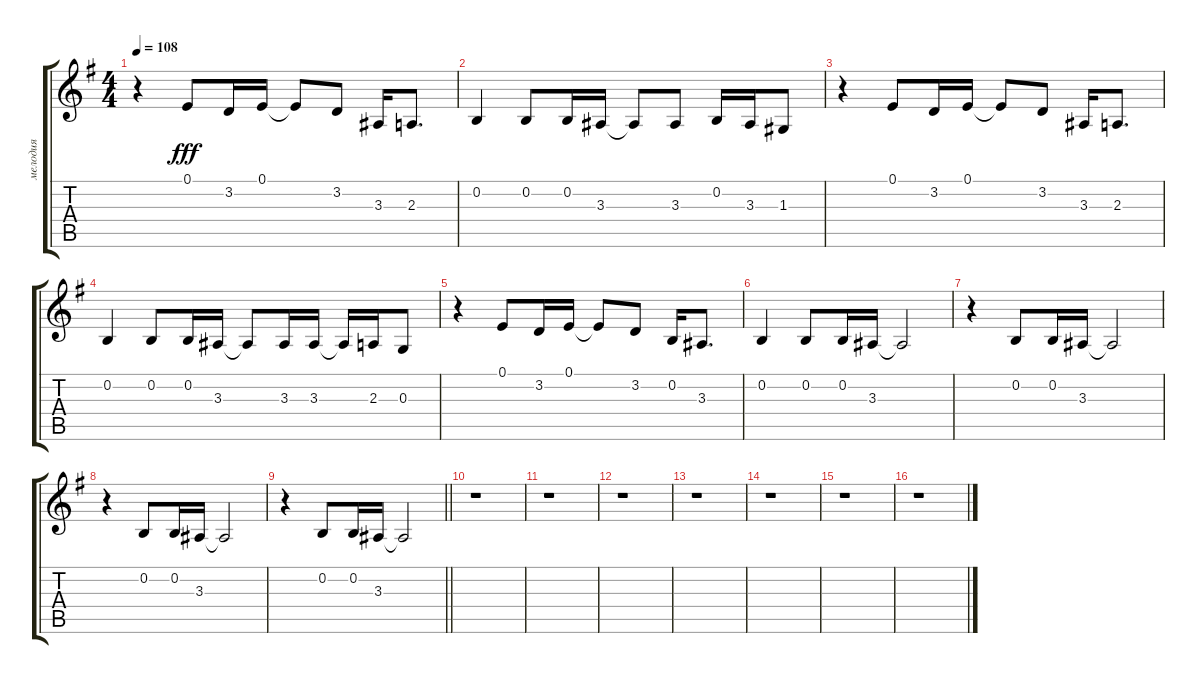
\track ("мелодия" "мелодия") {instrument accordion}
\staff {score tabs}
\tuning (E4 B3 G3 D3 A2 E2) {hide}
\ts (4 4)
\tempo 108
\clef g2
\ks eminor
r.4{dy fff} 0.1.8 3.2.16 0.1.16 0.1{t}.8 3.2.8 3.3.16 2.3.8{d} |
0.2.4 0.2.8 0.2.16 3.3.16 3.3{t}.8 3.3.8 0.2.16 3.3.16 1.3.8 |
r.4 0.1.8 3.2.16 0.1.16 0.1{t}.8 3.2.8 3.3.16 2.3.8{d} |
0.2.4 0.2.8 0.2.16 3.3.16 3.3{t}.8 3.3.16 3.3.16 3.3{t}.16 2.3.16 0.3.8 |
r.4 0.1.8 3.2.16 0.1.16 0.1{t}.8 3.2.8 0.2.16 3.3.8{d} |
0.2.4 0.2.8 0.2.16 3.3.16 3.3{t}.2 |
r.4 0.2.8 0.2.16 3.3.16 3.3{t}.2 |
r.4 0.2.8 0.2.16 3.3.16 3.3{t}.2 |
\barLineRight lightlight
r.4 0.2.8 0.2.16 3.3.16 3.3{t}.2 |
r.1 |
r.1 |
r.1 |
r.1 |
r.1 |
r.1 |
r.1
